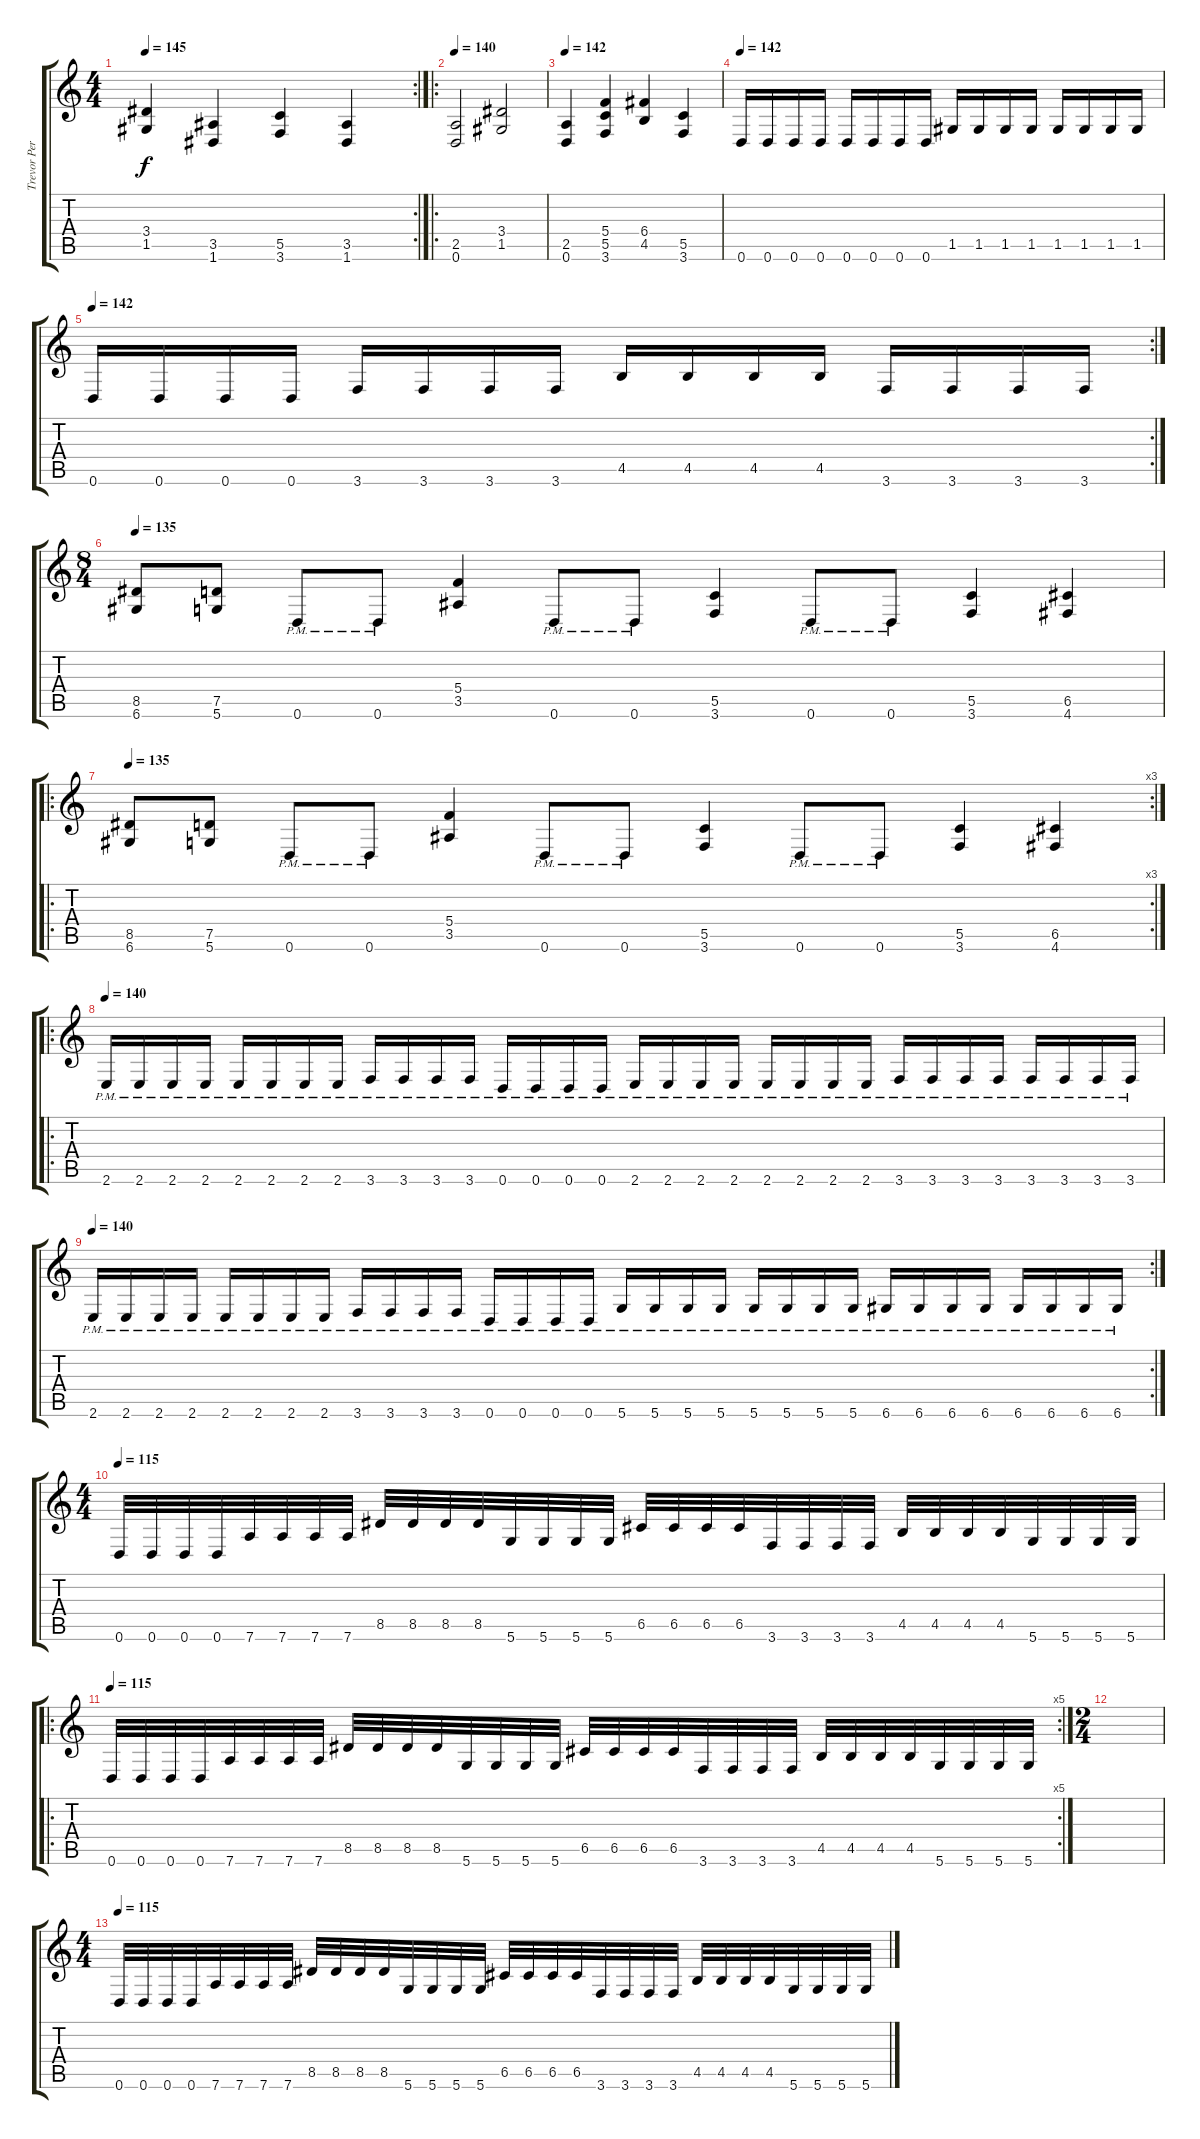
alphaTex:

\track ("Trevor Peres" "Trevor Per") {instrument distortionguitar}
\staff {score tabs}
\tuning (D4 A3 F3 C3 G2 D2) {hide}
\rc 2
\ts (4 4)
\tempo 145
\clef g2
\ks c
(3.4 1.5).4{dy f} (3.5 1.6).4 (5.5 3.6).4 (3.5 1.6).4 |
\ro
\tempo 140
(2.5 0.6).2 (3.4 1.5).2 |
\tempo 142
(2.5 0.6).4 (5.4 5.5 3.6).4 (6.4 4.5).4 (5.5 3.6).4 |
\tempo 142
0.6.16 0.6.16 0.6.16 0.6.16 0.6.16 0.6.16 0.6.16 0.6.16 1.5.16 1.5.16 1.5.16 1.5.16 1.5.16 1.5.16 1.5.16 1.5.16 |
\rc 2
\tempo 142
0.6.16 0.6.16 0.6.16 0.6.16 3.6.16 3.6.16 3.6.16 3.6.16 4.5.16 4.5.16 4.5.16 4.5.16 3.6.16 3.6.16 3.6.16 3.6.16 |
\ts (8 4)
\tempo 135
(8.5 6.6).8 (7.5 5.6).8 0.6{pm}.8 0.6{pm}.8 (5.4 3.5).4 0.6{pm}.8 0.6{pm}.8 (5.5 3.6).4 0.6{pm}.8 0.6{pm}.8 (5.5 3.6).4 (6.5 4.6).4 |
\ro
\rc 3
\tempo 135
(8.5 6.6).8 (7.5 5.6).8 0.6{pm}.8 0.6{pm}.8 (5.4 3.5).4 0.6{pm}.8 0.6{pm}.8 (5.5 3.6).4 0.6{pm}.8 0.6{pm}.8 (5.5 3.6).4 (6.5 4.6).4 |
\ro
\tempo 140
2.6{pm}.16 2.6{pm}.16 2.6{pm}.16 2.6{pm}.16 2.6{pm}.16 2.6{pm}.16 2.6{pm}.16 2.6{pm}.16 3.6{pm}.16 3.6{pm}.16 3.6{pm}.16 3.6{pm}.16 0.6{pm}.16 0.6{pm}.16 0.6{pm}.16 0.6{pm}.16 2.6{pm}.16 2.6{pm}.16 2.6{pm}.16 2.6{pm}.16 2.6{pm}.16 2.6{pm}.16 2.6{pm}.16 2.6{pm}.16 3.6{pm}.16 3.6{pm}.16 3.6{pm}.16 3.6{pm}.16 3.6{pm}.16 3.6{pm}.16 3.6{pm}.16 3.6{pm}.16 |
\rc 2
\tempo 140
2.6{pm}.16 2.6{pm}.16 2.6{pm}.16 2.6{pm}.16 2.6{pm}.16 2.6{pm}.16 2.6{pm}.16 2.6{pm}.16 3.6{pm}.16 3.6{pm}.16 3.6{pm}.16 3.6{pm}.16 0.6{pm}.16 0.6{pm}.16 0.6{pm}.16 0.6{pm}.16 5.6{pm}.16 5.6{pm}.16 5.6{pm}.16 5.6{pm}.16 5.6{pm}.16 5.6{pm}.16 5.6{pm}.16 5.6{pm}.16 6.6{pm}.16 6.6{pm}.16 6.6{pm}.16 6.6{pm}.16 6.6{pm}.16 6.6{pm}.16 6.6{pm}.16 6.6{pm}.16 |
\ts (4 4)
\tempo 115
0.6.32 0.6.32 0.6.32 0.6.32 7.6.32 7.6.32 7.6.32 7.6.32 8.5.32 8.5.32 8.5.32 8.5.32 5.6.32 5.6.32 5.6.32 5.6.32 6.5.32 6.5.32 6.5.32 6.5.32 3.6.32 3.6.32 3.6.32 3.6.32 4.5.32 4.5.32 4.5.32 4.5.32 5.6.32 5.6.32 5.6.32 5.6.32 |
\ro
\rc 5
\tempo 115
0.6.32 0.6.32 0.6.32 0.6.32 7.6.32 7.6.32 7.6.32 7.6.32 8.5.32 8.5.32 8.5.32 8.5.32 5.6.32 5.6.32 5.6.32 5.6.32 6.5.32 6.5.32 6.5.32 6.5.32 3.6.32 3.6.32 3.6.32 3.6.32 4.5.32 4.5.32 4.5.32 4.5.32 5.6.32 5.6.32 5.6.32 5.6.32 |
\ts (2 4)
|
\ts (4 4)
\tempo 115
0.6.32 0.6.32 0.6.32 0.6.32 7.6.32 7.6.32 7.6.32 7.6.32 8.5.32 8.5.32 8.5.32 8.5.32 5.6.32 5.6.32 5.6.32 5.6.32 6.5.32 6.5.32 6.5.32 6.5.32 3.6.32 3.6.32 3.6.32 3.6.32 4.5.32 4.5.32 4.5.32 4.5.32 5.6.32 5.6.32 5.6.32 5.6.32
